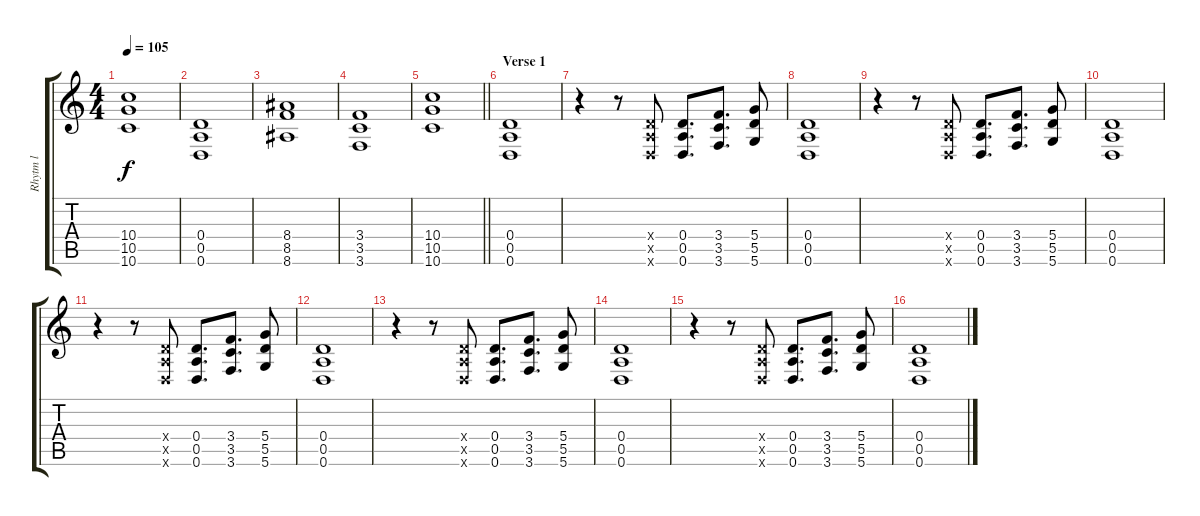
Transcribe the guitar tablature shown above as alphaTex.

\track ("Rhytm l" "Rhytm l") {instrument distortionguitar}
\staff {score tabs}
\tuning (E4 B3 G3 D3 A2 D2) {hide}
\ts (4 4)
\tempo 105
\clef g2
\ks c
(10.4 10.5 10.6).1{dy f} |
(0.4 0.5 0.6).1 |
(8.4 8.5 8.6).1 |
(3.4 3.5 3.6).1 |
\barLineRight lightlight
(10.4 10.5 10.6).1 |
\section ("" "Verse 1")
(0.4 0.5 0.6).1 |
r.4 r.8 (0.4{x} 0.5{x} 0.6{x}).8 (0.4 0.5 0.6).8{d} (3.4 3.5 3.6).8{d} (5.4 5.5 5.6).8 |
(0.4 0.5 0.6).1 |
r.4 r.8 (0.4{x} 0.5{x} 0.6{x}).8 (0.4 0.5 0.6).8{d} (3.4 3.5 3.6).8{d} (5.4 5.5 5.6).8 |
(0.4 0.5 0.6).1 |
r.4 r.8 (0.4{x} 0.5{x} 0.6{x}).8 (0.4 0.5 0.6).8{d} (3.4 3.5 3.6).8{d} (5.4 5.5 5.6).8 |
(0.4 0.5 0.6).1 |
r.4 r.8 (0.4{x} 0.5{x} 0.6{x}).8 (0.4 0.5 0.6).8{d} (3.4 3.5 3.6).8{d} (5.4 5.5 5.6).8 |
(0.4 0.5 0.6).1 |
r.4 r.8 (0.4{x} 0.5{x} 0.6{x}).8 (0.4 0.5 0.6).8{d} (3.4 3.5 3.6).8{d} (5.4 5.5 5.6).8 |
(0.4 0.5 0.6).1
